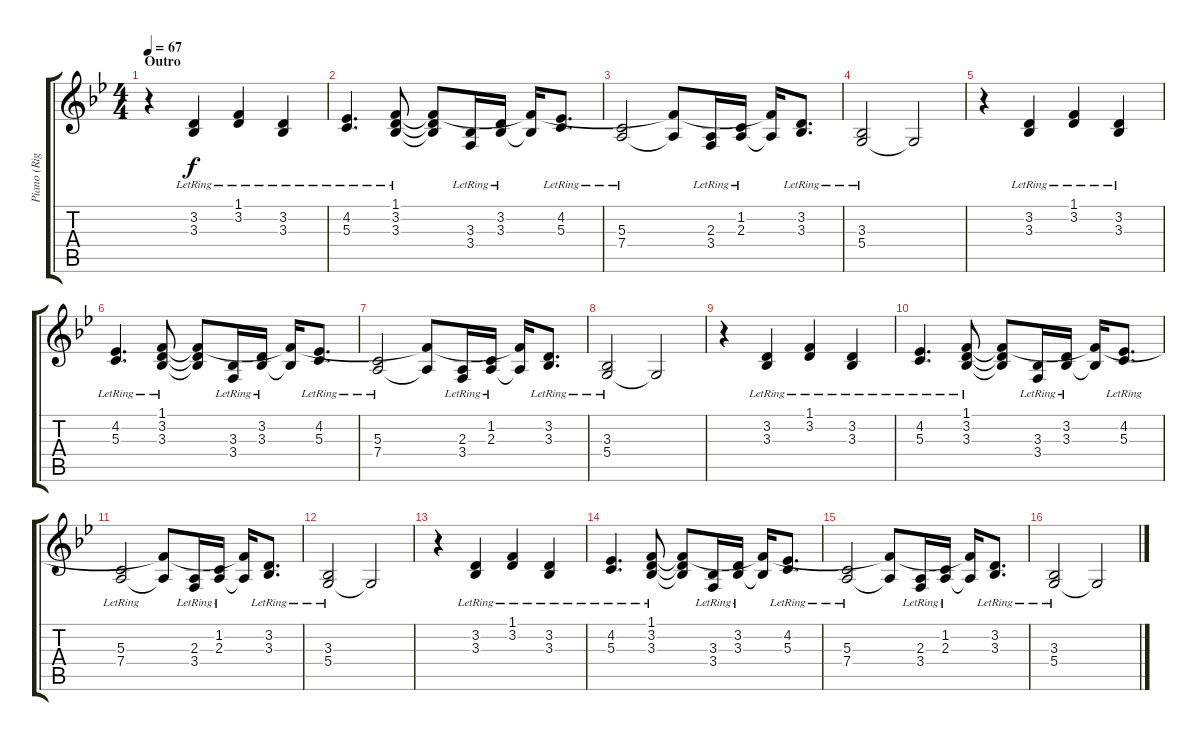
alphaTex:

\track ("Piano (Right Hand)" "Piano (Rig") {instrument acousticgrandpiano}
\staff {score tabs}
\tuning (E4 B3 G3 D3 A2 D2) {hide}
\ts (4 4)
\section ("" "Outro")
\tempo 67
\clef g2
\ks bb
r.4{dy fff volume 16} (3.2{lr} 3.3{lr}).4{dy f} (1.1{lr} 3.2{lr}).4 (3.2{lr} 3.3{lr}).4 |
(4.2{lr} 5.3{lr}).4{d} (1.1{lr} 3.2{lr} 3.3{lr}).8 (1.1{t} 3.2{t} 3.3{t}).8 (3.3{lr} 3.4{lr}).16 (3.2{lr} 3.3{lr}).16 (1.1{t} 3.3{t}).16 (4.2{lr} 5.3{lr}).8{d} |
(5.3{lr} 7.4{lr}).2 (1.1{t} 7.4{t}).8 (2.3{lr} 3.4{lr}).16 (1.2{lr} 2.3{lr}).16 (1.1{t} 2.3{t}).16 (3.2{lr} 3.3{lr}).8{d} |
(3.3{lr} 5.4{lr}).2 5.4{t}.2 |
r.4 (3.2{lr} 3.3{lr}).4 (1.1{lr} 3.2{lr}).4 (3.2{lr} 3.3{lr}).4 |
(4.2{lr} 5.3{lr}).4{d} (1.1{lr} 3.2{lr} 3.3{lr}).8 (1.1{t} 3.2{t} 3.3{t}).8 (3.3{lr} 3.4{lr}).16 (3.2{lr} 3.3{lr}).16 (1.1{t} 3.3{t}).16 (4.2{lr} 5.3{lr}).8{d} |
(5.3{lr} 7.4{lr}).2 (1.1{t} 7.4{t}).8 (2.3{lr} 3.4{lr}).16 (1.2{lr} 2.3{lr}).16 (1.1{t} 2.3{t}).16 (3.2{lr} 3.3{lr}).8{d} |
(3.3{lr} 5.4{lr}).2 5.4{t}.2 |
r.4 (3.2{lr} 3.3{lr}).4 (1.1{lr} 3.2{lr}).4 (3.2{lr} 3.3{lr}).4 |
(4.2{lr} 5.3{lr}).4{d} (1.1{lr} 3.2{lr} 3.3{lr}).8 (1.1{t} 3.2{t} 3.3{t}).8 (3.3{lr} 3.4{lr}).16 (3.2{lr} 3.3{lr}).16 (1.1{t} 3.3{t}).16 (4.2{lr} 5.3{lr}).8{d} |
(5.3{lr} 7.4{lr}).2 (1.1{t} 7.4{t}).8 (2.3{lr} 3.4{lr}).16 (1.2{lr} 2.3{lr}).16 (1.1{t} 2.3{t}).16 (3.2{lr} 3.3{lr}).8{d} |
(3.3{lr} 5.4{lr}).2 5.4{t}.2 |
r.4 (3.2{lr} 3.3{lr}).4 (1.1{lr} 3.2{lr}).4 (3.2{lr} 3.3{lr}).4 |
(4.2{lr} 5.3{lr}).4{d} (1.1{lr} 3.2{lr} 3.3{lr}).8 (1.1{t} 3.2{t} 3.3{t}).8 (3.3{lr} 3.4{lr}).16 (3.2{lr} 3.3{lr}).16 (1.1{t} 3.3{t}).16 (4.2{lr} 5.3{lr}).8{d} |
(5.3{lr} 7.4{lr}).2 (1.1{t} 7.4{t}).8 (2.3{lr} 3.4{lr}).16 (1.2{lr} 2.3{lr}).16 (1.1{t} 2.3{t}).16 (3.2{lr} 3.3{lr}).8{d} |
(3.3{lr} 5.4{lr}).2 5.4{t}.2
